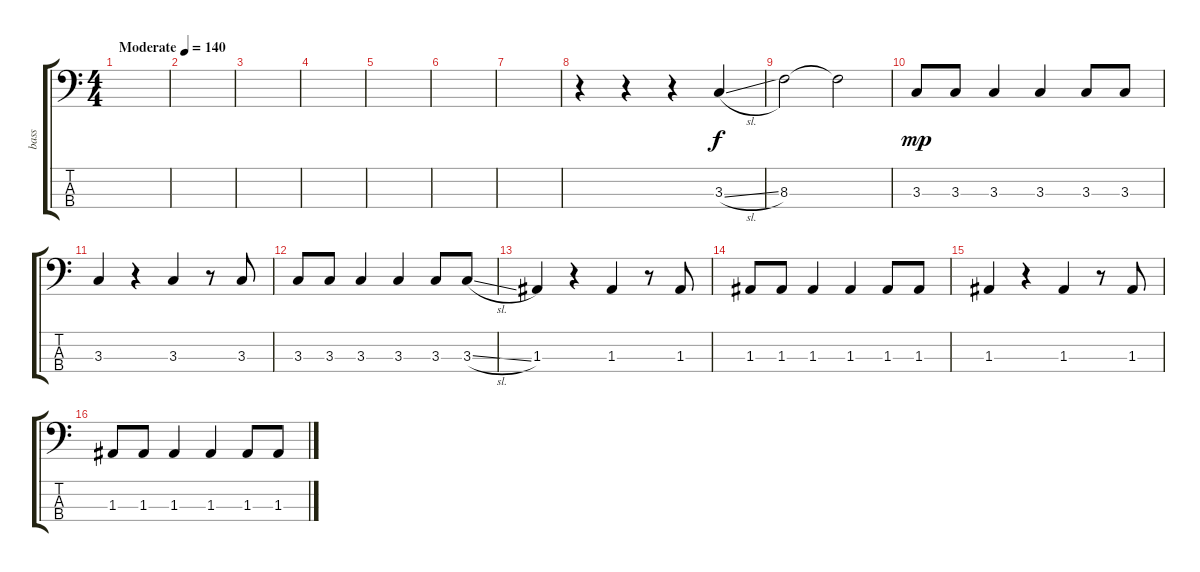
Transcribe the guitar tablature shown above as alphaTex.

\track ("bass" "bass") {instrument electricbassfinger}
\staff {score tabs}
\tuning (G2 D2 A1 E1) {hide}
\ts (4 4)
\tempo (140 "Moderate")
\clef f4
\ks c
|
|
|
|
|
|
|
r.4 r.4 r.4 3.3{sl}.4 |
8.3.2 8.3{t}.2{dy f} |
3.3.8{dy mp} 3.3.8 3.3.4 3.3.4 3.3.8 3.3.8 |
3.3.4 r.4 3.3.4 r.8 3.3.8 |
3.3.8 3.3.8 3.3.4 3.3.4 3.3.8 3.3{sl}.8 |
1.3.4 r.4 1.3.4 r.8 1.3.8 |
1.3.8 1.3.8 1.3.4 1.3.4 1.3.8 1.3.8 |
1.3.4 r.4 1.3.4 r.8 1.3.8 |
1.3.8 1.3.8 1.3.4 1.3.4 1.3.8 1.3.8
